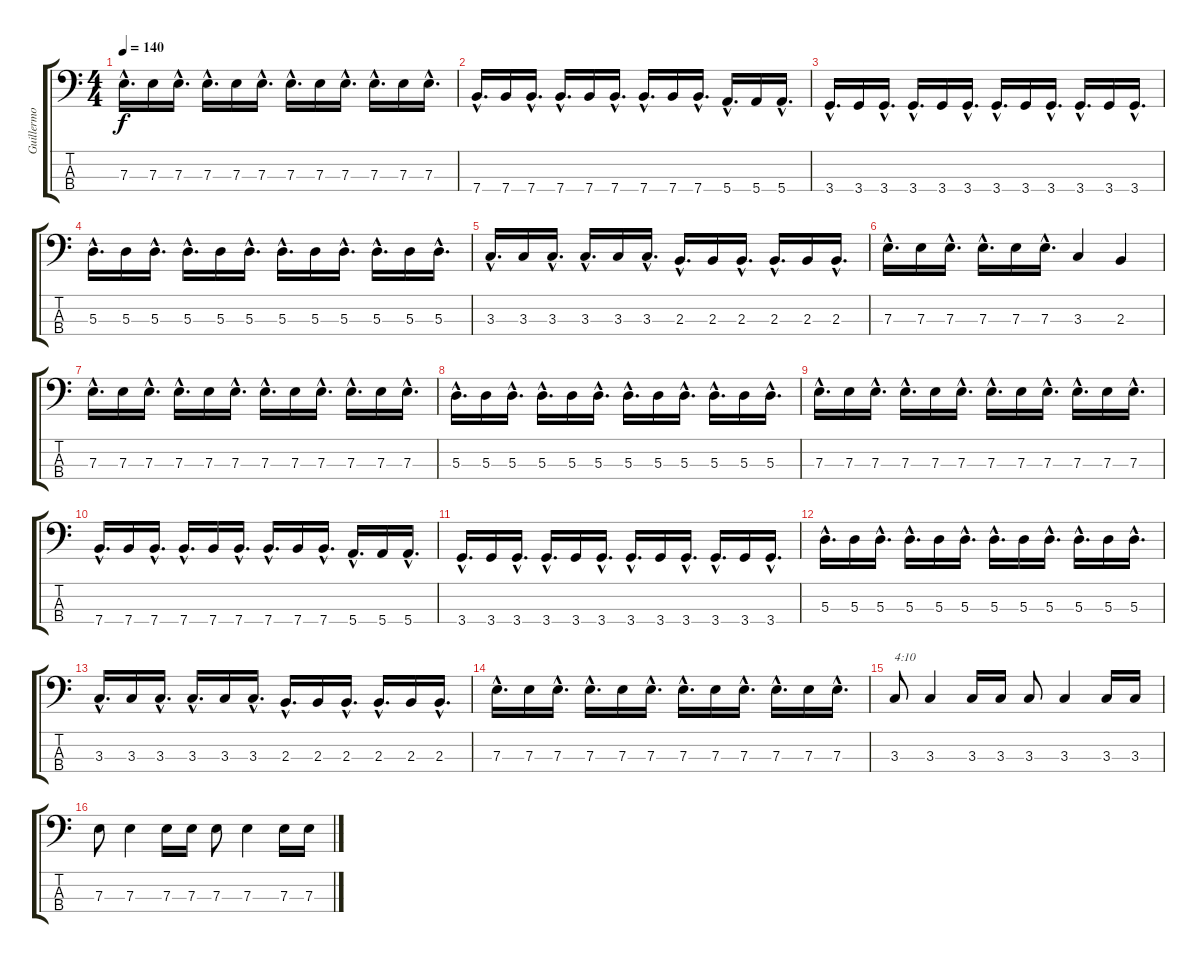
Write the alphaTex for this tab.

\track ("Guillermo Sánchez" "Guillermo ") {instrument electricbassfinger}
\staff {score tabs}
\tuning (G2 D2 A1 E1) {hide}
\ts (4 4)
\tempo 140
\clef f4
\ks c
7.3{hac}.16{d dy f} 7.3.16 7.3{hac}.16{d} 7.3{hac}.16{d} 7.3.16 7.3{hac}.16{d} 7.3{hac}.16{d} 7.3.16 7.3{hac}.16{d} 7.3{hac}.16{d} 7.3.16 7.3{hac}.16{d} |
7.4{hac}.16{d} 7.4.16 7.4{hac}.16{d} 7.4{hac}.16{d} 7.4.16 7.4{hac}.16{d} 7.4{hac}.16{d} 7.4.16 7.4{hac}.16{d} 5.4{hac}.16{d} 5.4.16 5.4{hac}.16{d} |
3.4{hac}.16{d} 3.4.16 3.4{hac}.16{d} 3.4{hac}.16{d} 3.4.16 3.4{hac}.16{d} 3.4{hac}.16{d} 3.4.16 3.4{hac}.16{d} 3.4{hac}.16{d} 3.4.16 3.4{hac}.16{d} |
5.3{hac}.16{d} 5.3.16 5.3{hac}.16{d} 5.3{hac}.16{d} 5.3.16 5.3{hac}.16{d} 5.3{hac}.16{d} 5.3.16 5.3{hac}.16{d} 5.3{hac}.16{d} 5.3.16 5.3{hac}.16{d} |
3.3{hac}.16{d} 3.3.16 3.3{hac}.16{d} 3.3{hac}.16{d} 3.3.16 3.3{hac}.16{d} 2.3{hac}.16{d} 2.3.16 2.3{hac}.16{d} 2.3{hac}.16{d} 2.3.16 2.3{hac}.16{d} |
7.3{hac}.16{d} 7.3.16 7.3{hac}.16{d} 7.3{hac}.16{d} 7.3.16 7.3{hac}.16{d} 3.3.4 2.3.4 |
7.3{hac}.16{d} 7.3.16 7.3{hac}.16{d} 7.3{hac}.16{d} 7.3.16 7.3{hac}.16{d} 7.3{hac}.16{d} 7.3.16 7.3{hac}.16{d} 7.3{hac}.16{d} 7.3.16 7.3{hac}.16{d} |
5.3{hac}.16{d} 5.3.16 5.3{hac}.16{d} 5.3{hac}.16{d} 5.3.16 5.3{hac}.16{d} 5.3{hac}.16{d} 5.3.16 5.3{hac}.16{d} 5.3{hac}.16{d} 5.3.16 5.3{hac}.16{d} |
7.3{hac}.16{d} 7.3.16 7.3{hac}.16{d} 7.3{hac}.16{d} 7.3.16 7.3{hac}.16{d} 7.3{hac}.16{d} 7.3.16 7.3{hac}.16{d} 7.3{hac}.16{d} 7.3.16 7.3{hac}.16{d} |
7.4{hac}.16{d} 7.4.16 7.4{hac}.16{d} 7.4{hac}.16{d} 7.4.16 7.4{hac}.16{d} 7.4{hac}.16{d} 7.4.16 7.4{hac}.16{d} 5.4{hac}.16{d} 5.4.16 5.4{hac}.16{d} |
3.4{hac}.16{d} 3.4.16 3.4{hac}.16{d} 3.4{hac}.16{d} 3.4.16 3.4{hac}.16{d} 3.4{hac}.16{d} 3.4.16 3.4{hac}.16{d} 3.4{hac}.16{d} 3.4.16 3.4{hac}.16{d} |
5.3{hac}.16{d} 5.3.16 5.3{hac}.16{d} 5.3{hac}.16{d} 5.3.16 5.3{hac}.16{d} 5.3{hac}.16{d} 5.3.16 5.3{hac}.16{d} 5.3{hac}.16{d} 5.3.16 5.3{hac}.16{d} |
3.3{hac}.16{d} 3.3.16 3.3{hac}.16{d} 3.3{hac}.16{d} 3.3.16 3.3{hac}.16{d} 2.3{hac}.16{d} 2.3.16 2.3{hac}.16{d} 2.3{hac}.16{d} 2.3.16 2.3{hac}.16{d} |
7.3{hac}.16{d} 7.3.16 7.3{hac}.16{d} 7.3{hac}.16{d} 7.3.16 7.3{hac}.16{d} 7.3{hac}.16{d} 7.3.16 7.3{hac}.16{d} 7.3{hac}.16{d} 7.3.16 7.3{hac}.16{d} |
3.3.8{txt "4:10"} 3.3.4 3.3.16 3.3.16 3.3.8 3.3.4 3.3.16 3.3.16 |
7.3.8 7.3.4 7.3.16 7.3.16 7.3.8 7.3.4 7.3.16 7.3.16
